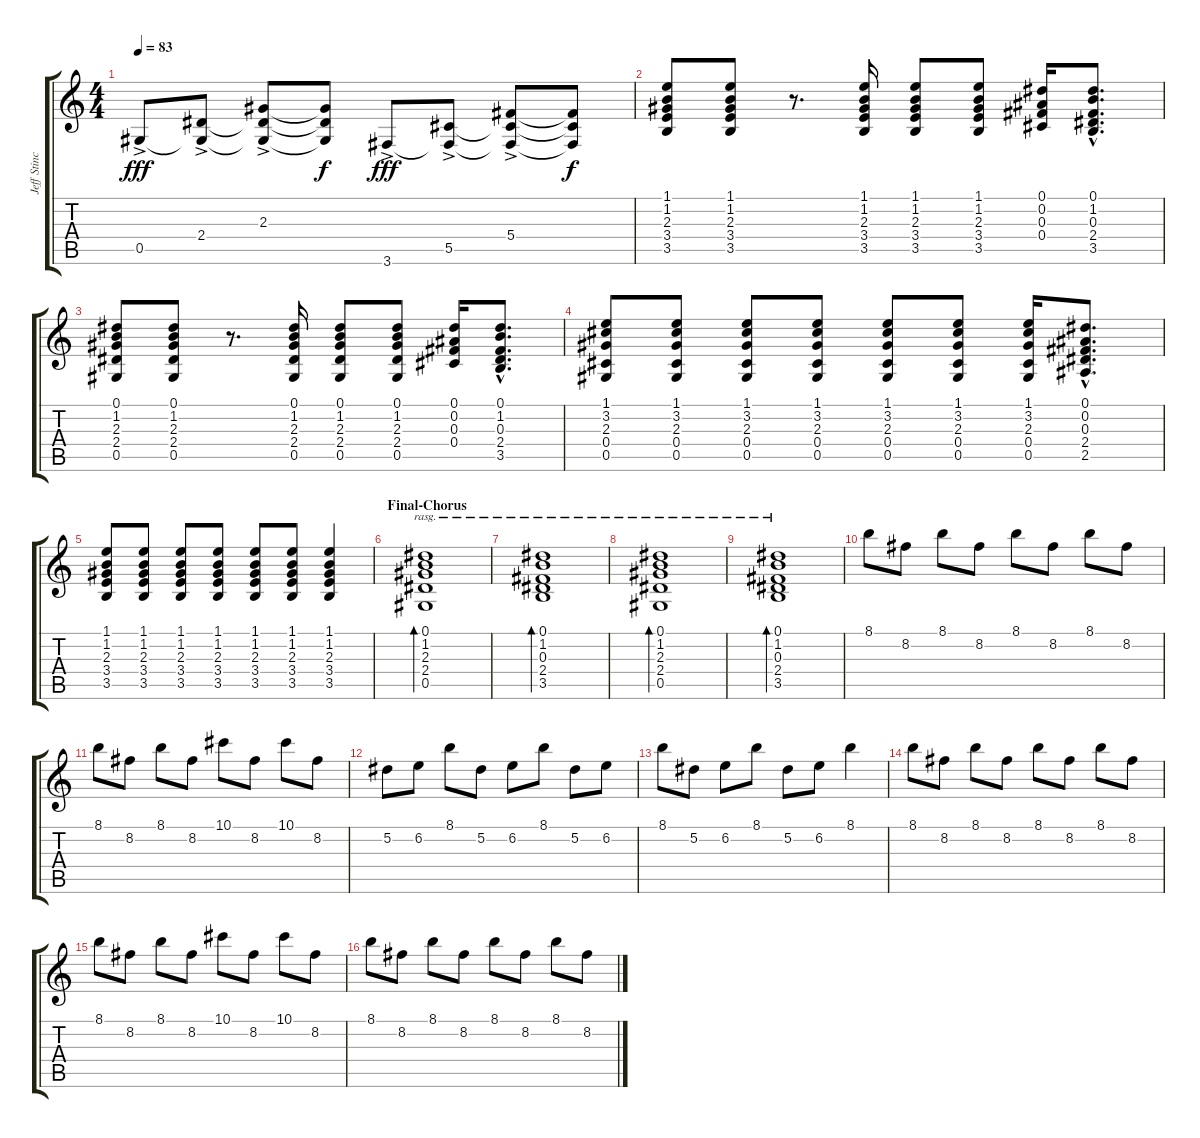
\track ("Jeff Stinco" "Jeff Stinc") {instrument acousticguitarnylon}
\staff {score tabs}
\tuning (Eb4 Bb3 Gb3 Db3 Ab2 Eb2) {hide}
\ts (4 4)
\tempo 83
\clef g2
\ks c
0.5{ac}.8{dy fff} (2.4{ac} 0.5{t}).8 (2.3{ac} 2.4{t} 0.5{t}).8 (2.3{t} 2.4{t} 0.5{t}).8{dy f} 3.6{ac}.8{dy fff} (5.5{ac} 3.6{t}).8 (5.4{ac} 5.5{t} 3.6{t}).8 (5.4{t} 5.5{t} 3.6{t}).8{dy f} |
(1.1 1.2 2.3 3.4 3.5).8 (1.1 1.2 2.3 3.4 3.5).8 r.8{d} (1.1 1.2 2.3 3.4 3.5).16 (1.1 1.2 2.3 3.4 3.5).8 (1.1 1.2 2.3 3.4 3.5).8 (0.1 0.2 0.3 0.4).16 (0.1{hac} 1.2{hac} 0.3{hac} 2.4{hac} 3.5{hac}).8{d} |
(0.1 1.2 2.3 2.4 0.5).8 (0.1 1.2 2.3 2.4 0.5).8 r.8{d} (0.1 1.2 2.3 2.4 0.5).16 (0.1 1.2 2.3 2.4 0.5).8 (0.1 1.2 2.3 2.4 0.5).8 (0.1 0.2 0.3 0.4).16 (0.1{hac} 1.2{hac} 0.3{hac} 2.4{hac} 3.5{hac}).8{d} |
(1.1 3.2 2.3 0.4 0.5).8 (1.1 3.2 2.3 0.4 0.5).8 (1.1 3.2 2.3 0.4 0.5).8 (1.1 3.2 2.3 0.4 0.5).8 (1.1 3.2 2.3 0.4 0.5).8 (1.1 3.2 2.3 0.4 0.5).8 (1.1 3.2 2.3 0.4 0.5).16 (0.1{hac} 0.2{hac} 0.3{hac} 2.4{hac} 2.5{hac}).8{d} |
(1.1 1.2 2.3 3.4 3.5).8 (1.1 1.2 2.3 3.4 3.5).8 (1.1 1.2 2.3 3.4 3.5).8 (1.1 1.2 2.3 3.4 3.5).8 (1.1 1.2 2.3 3.4 3.5).8 (1.1 1.2 2.3 3.4 3.5).8 (1.1 1.2 2.3 3.4 3.5).4 |
\section ("" "Final-Chorus")
(0.1 1.2 2.3 2.4 0.5).1{bd 240 rasg ii} |
(0.1 1.2 0.3 2.4 3.5).1{bd 240 rasg ii} |
(0.1 1.2 2.3 2.4 0.5).1{bd 240 rasg ii} |
(0.1 1.2 0.3 2.4 3.5).1{bd 240 rasg ii} |
8.1.8 8.2.8 8.1.8 8.2.8 8.1.8 8.2.8 8.1.8 8.2.8 |
8.1.8 8.2.8 8.1.8 8.2.8 10.1.8 8.2.8 10.1.8 8.2.8 |
5.2.8 6.2.8 8.1.8 5.2.8 6.2.8 8.1.8 5.2.8 6.2.8 |
8.1.8 5.2.8 6.2.8 8.1.8 5.2.8 6.2.8 8.1.4 |
8.1.8 8.2.8 8.1.8 8.2.8 8.1.8 8.2.8 8.1.8 8.2.8 |
8.1.8 8.2.8 8.1.8 8.2.8 10.1.8 8.2.8 10.1.8 8.2.8 |
8.1.8 8.2.8 8.1.8 8.2.8 8.1.8 8.2.8 8.1.8 8.2.8
